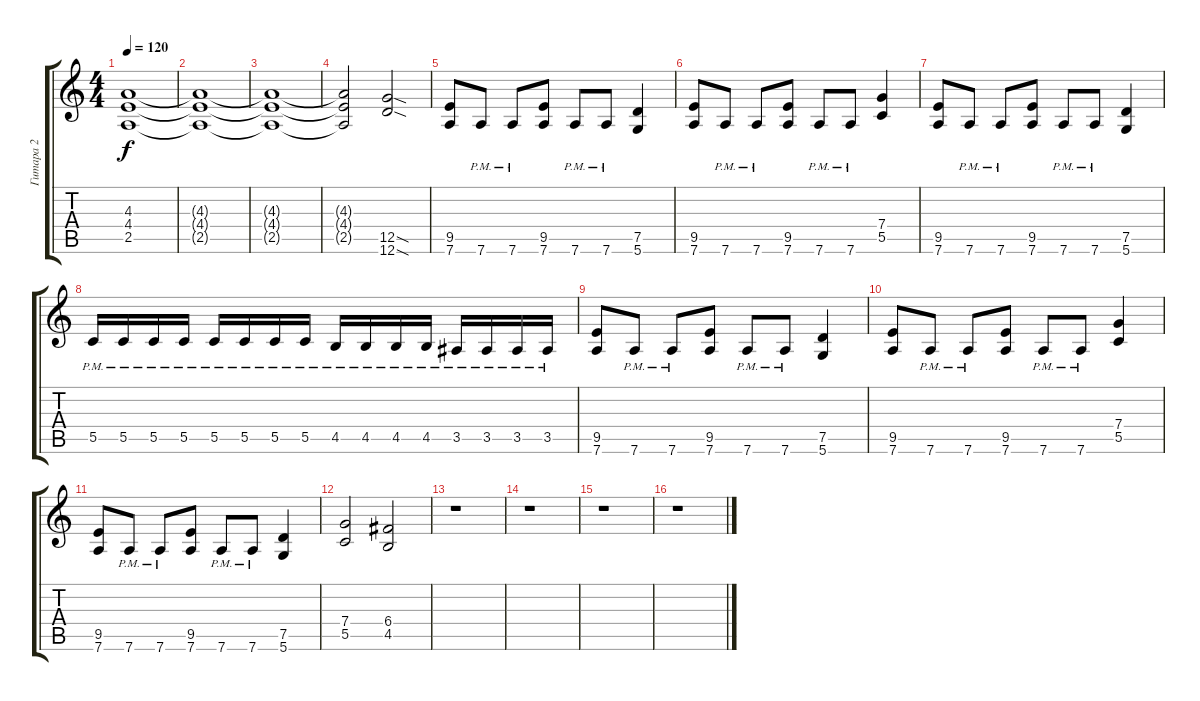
\track ("Гитара 2" "Гитара 2") {instrument overdrivenguitar}
\staff {score tabs}
\tuning (D4 A3 F3 C3 G2 D2) {hide}
\ts (4 4)
\tempo 120
\clef g2
\ks c
(4.3 4.4 2.5).1{dy f} |
(4.3{t} 4.4{t} 2.5{t}).1 |
(4.3{t} 4.4{t} 2.5{t}).1 |
(4.3{t} 4.4{t} 2.5{t}).2 (12.5{sod} 12.6{sod}).2 |
(9.5 7.6).8 7.6{pm}.8 7.6{pm}.8 (9.5 7.6).8 7.6{pm}.8 7.6{pm}.8 (7.5 5.6).4 |
(9.5 7.6).8 7.6{pm}.8 7.6{pm}.8 (9.5 7.6).8 7.6{pm}.8 7.6{pm}.8 (7.4 5.5).4 |
(9.5 7.6).8 7.6{pm}.8 7.6{pm}.8 (9.5 7.6).8 7.6{pm}.8 7.6{pm}.8 (7.5 5.6).4 |
5.5{pm}.16 5.5{pm}.16 5.5{pm}.16 5.5{pm}.16 5.5{pm}.16 5.5{pm}.16 5.5{pm}.16 5.5{pm}.16 4.5{pm}.16 4.5{pm}.16 4.5{pm}.16 4.5{pm}.16 3.5{pm}.16 3.5{pm}.16 3.5{pm}.16 3.5{pm}.16 |
(9.5 7.6).8 7.6{pm}.8 7.6{pm}.8 (9.5 7.6).8 7.6{pm}.8 7.6{pm}.8 (7.5 5.6).4 |
(9.5 7.6).8 7.6{pm}.8 7.6{pm}.8 (9.5 7.6).8 7.6{pm}.8 7.6{pm}.8 (7.4 5.5).4 |
(9.5 7.6).8 7.6{pm}.8 7.6{pm}.8 (9.5 7.6).8 7.6{pm}.8 7.6{pm}.8 (7.5 5.6).4 |
(7.4 5.5).2 (6.4 4.5).2 |
r.1 |
r.1 |
r.1 |
r.1
